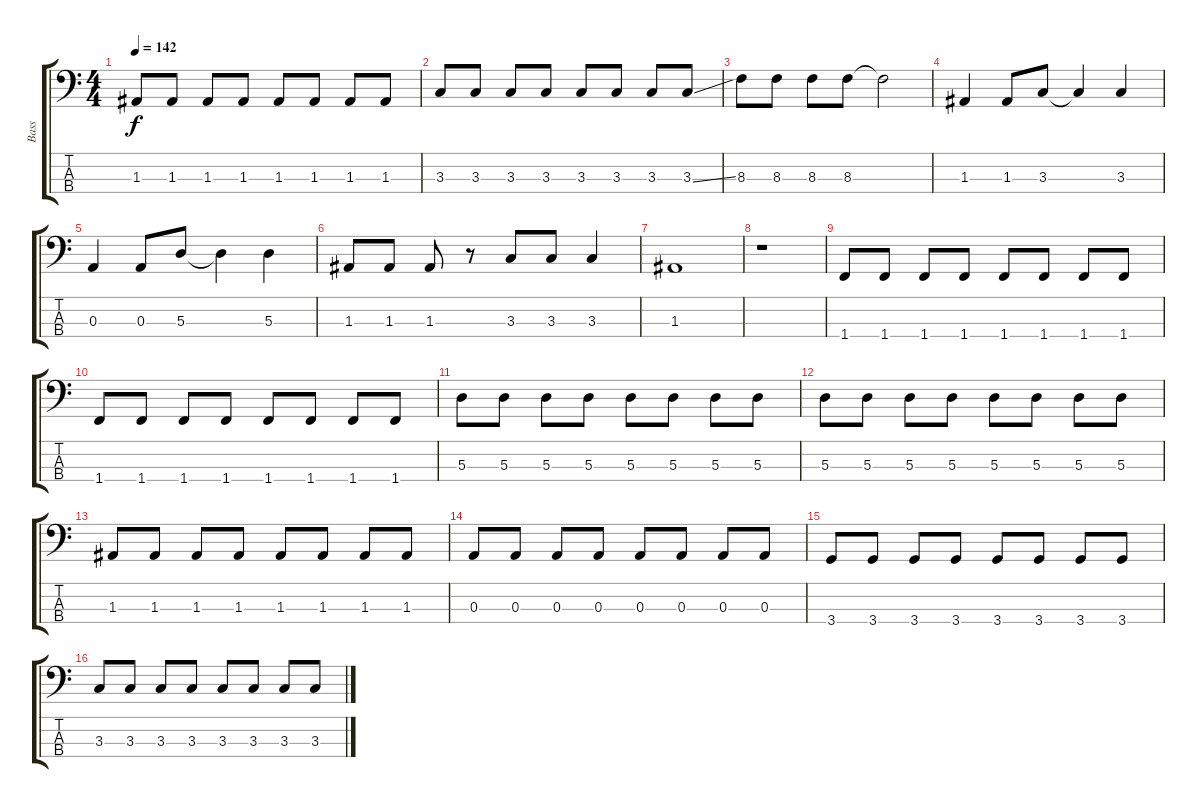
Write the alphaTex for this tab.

\track ("Bass" "Bass") {instrument electricbasspick}
\staff {score tabs}
\tuning (G2 D2 A1 E1) {hide}
\ts (4 4)
\tempo 142
\clef f4
\ks c
1.3.8{dy f} 1.3.8 1.3.8 1.3.8 1.3.8 1.3.8 1.3.8 1.3.8 |
3.3.8 3.3.8 3.3.8 3.3.8 3.3.8 3.3.8 3.3.8 3.3{ss}.8 |
8.3.8 8.3.8 8.3.8 8.3.8 8.3{t}.2 |
1.3.4 1.3.8 3.3.8 3.3{t}.4 3.3.4 |
0.3.4 0.3.8 5.3.8 5.3{t}.4 5.3.4 |
1.3.8 1.3.8 1.3.8 r.8 3.3.8 3.3.8 3.3.4 |
1.3.1 |
r.1 |
1.4.8 1.4.8 1.4.8 1.4.8 1.4.8 1.4.8 1.4.8 1.4.8 |
1.4.8 1.4.8 1.4.8 1.4.8 1.4.8 1.4.8 1.4.8 1.4.8 |
5.3.8 5.3.8 5.3.8 5.3.8 5.3.8 5.3.8 5.3.8 5.3.8 |
5.3.8 5.3.8 5.3.8 5.3.8 5.3.8 5.3.8 5.3.8 5.3.8 |
1.3.8 1.3.8 1.3.8 1.3.8 1.3.8 1.3.8 1.3.8 1.3.8 |
0.3.8 0.3.8 0.3.8 0.3.8 0.3.8 0.3.8 0.3.8 0.3.8 |
3.4.8 3.4.8 3.4.8 3.4.8 3.4.8 3.4.8 3.4.8 3.4.8 |
3.3.8 3.3.8 3.3.8 3.3.8 3.3.8 3.3.8 3.3.8 3.3.8
